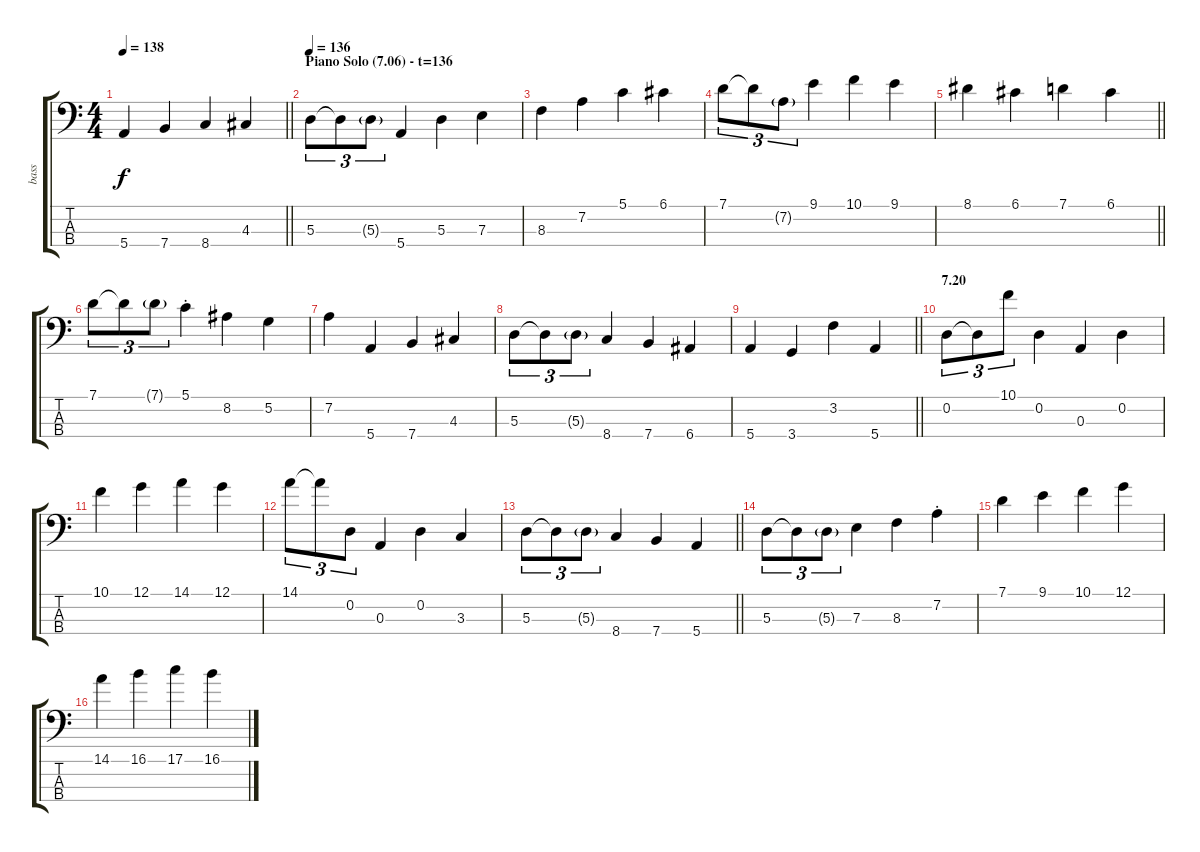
\track ("bass" "bass") {instrument acousticbass}
\staff {score tabs}
\tuning (G2 D2 A1 E1) {hide}
\ts (4 4)
\tempo 138
\clef f4
\barLineRight lightlight
\ks c
5.4.4{dy f} 7.4.4 8.4.4 4.3.4 |
\section ("" "Piano Solo (7.06) - t=136")
\tempo 136
5.3.8{tu (3 2)} 5.3{t}.8{tu (3 2)} 5.3{g}.8{tu (3 2)} 5.4.4 5.3.4 7.3.4 |
8.3.4 7.2.4 5.1.4 6.1.4 |
7.1.8{tu (3 2)} 7.1{t}.8{tu (3 2)} 7.2{g}.8{tu (3 2)} 9.1.4 10.1.4 9.1.4 |
\barLineRight lightlight
8.1.4 6.1.4 7.1.4 6.1.4 |
7.1.8{tu (3 2)} 7.1{t}.8{tu (3 2)} 7.1{g}.8{tu (3 2)} 5.1{st}.4 8.2.4 5.2.4 |
7.2.4 5.4.4 7.4.4 4.3.4 |
5.3.8{tu (3 2)} 5.3{t}.8{tu (3 2)} 5.3{g}.8{tu (3 2)} 8.4.4 7.4.4 6.4.4 |
\barLineRight lightlight
5.4.4 3.4.4 3.2.4 5.4.4 |
\section ("" "7.20")
0.2.8{tu (3 2)} 0.2{t}.8{tu (3 2)} 10.1.8{tu (3 2)} 0.2.4 0.3.4 0.2.4 |
10.1.4 12.1.4 14.1.4 12.1.4 |
14.1.8{tu (3 2)} 14.1{t}.8{tu (3 2)} 0.2.8{tu (3 2)} 0.3.4 0.2.4 3.3.4 |
\barLineRight lightlight
5.3.8{tu (3 2)} 5.3{t}.8{tu (3 2)} 5.3{g}.8{tu (3 2)} 8.4.4 7.4.4 5.4.4 |
5.3.8{tu (3 2)} 5.3{t}.8{tu (3 2)} 5.3{g}.8{tu (3 2)} 7.3.4 8.3.4 7.2{st}.4 |
7.1.4 9.1.4 10.1.4 12.1.4 |
14.1.4 16.1.4 17.1.4 16.1.4
